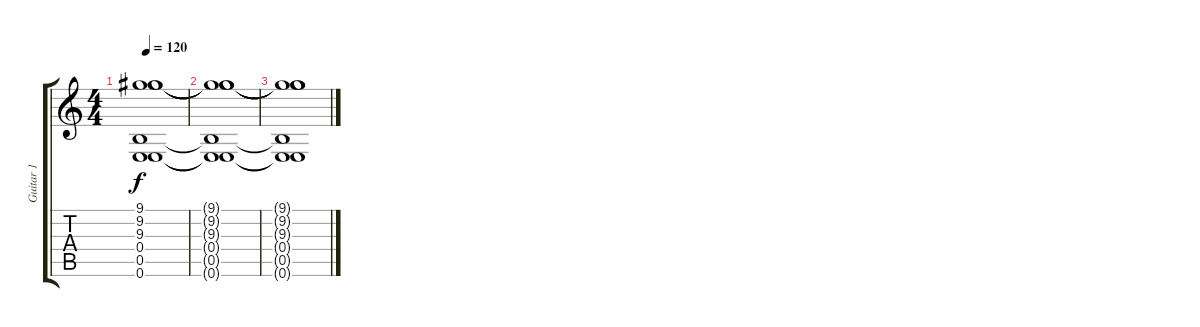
\track ("Guitar 1" "Guitar 1") {instrument overdrivenguitar}
\staff {score tabs}
\tuning (B3 B3 B3 B2 E2 E2) {hide}
\ts (4 4)
\tempo 120
\clef g2
\ks c
(9.1{t} 9.2{t} 9.3{t} 0.4{t} 0.5{t} 0.6{t}).1{dy f} |
(9.1{t} 9.2{t} 9.3{t} 0.4{t} 0.5{t} 0.6{t}).1 |
(9.1{t} 9.2{t} 9.3{t} 0.4{t} 0.5{t} 0.6{t}).1
